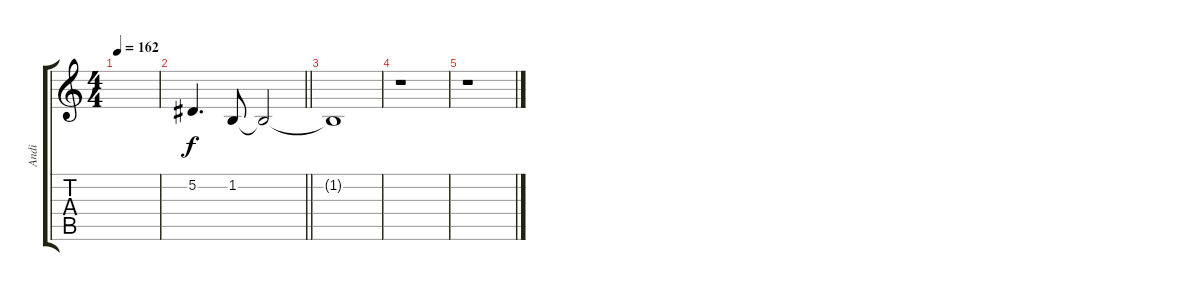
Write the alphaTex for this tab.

\track ("Andi" "Andi") {instrument lead1square}
\staff {score tabs}
\tuning (Eb4 Bb3 Gb3 Db3 Ab2 Eb2) {hide}
\ts (4 4)
\tempo 162
\clef g2
\ks aminor
|
\barLineRight lightlight
5.2.4{d} 1.2.8 1.2{t}.2 |
1.2{t}.1 |
r.1 |
r.1
